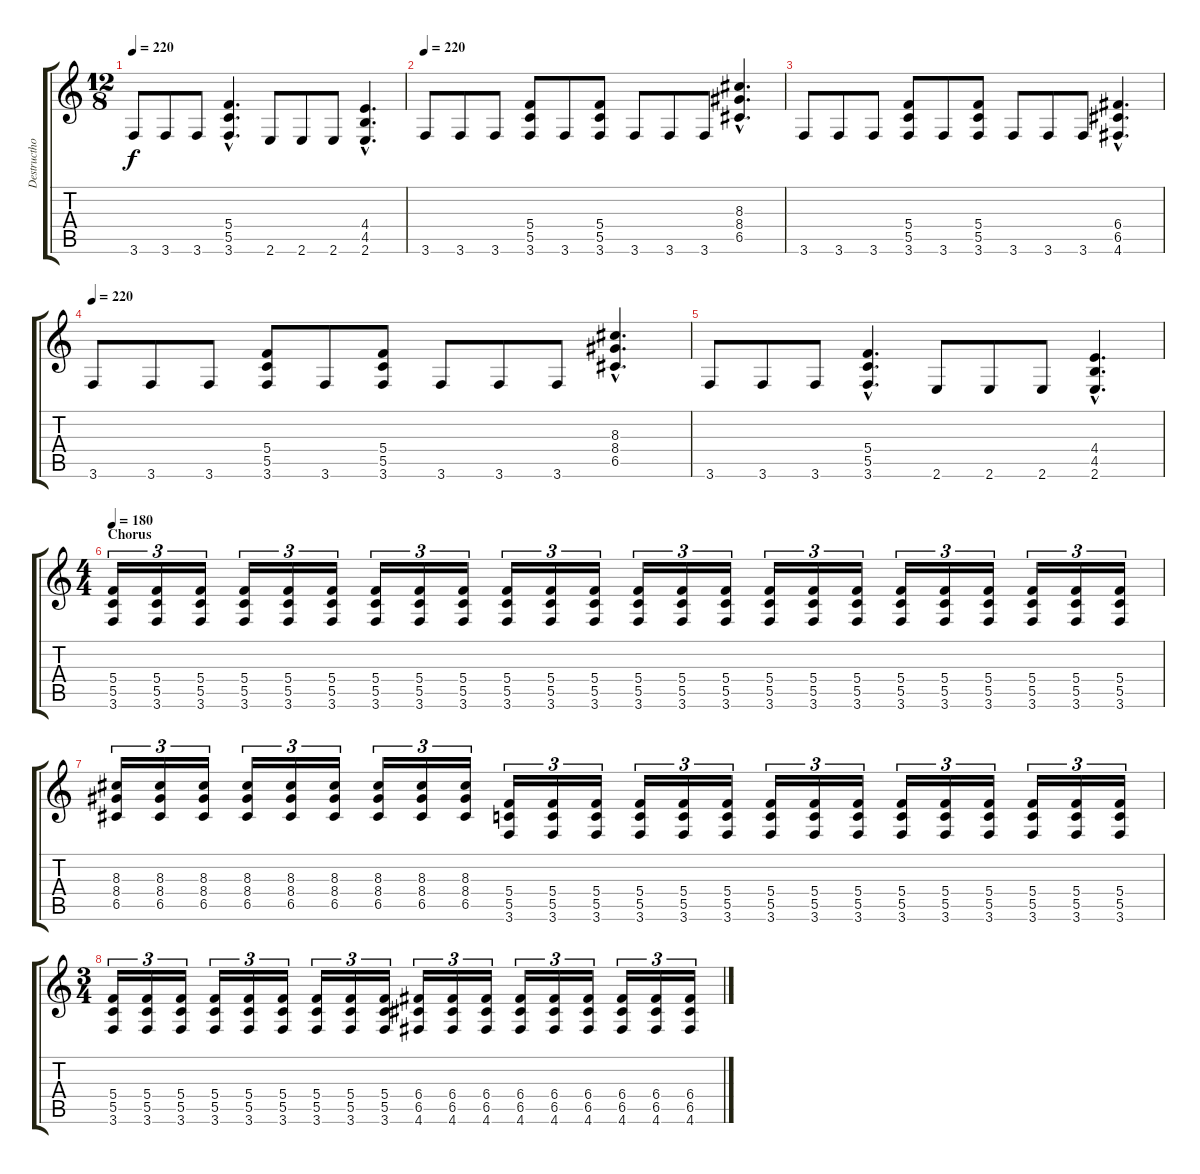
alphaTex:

\track ("Destructhor" "Destructho") {instrument overdrivenguitar}
\staff {score tabs}
\tuning (D4 A3 F3 C3 G2 D2) {hide}
\ts (12 8)
\tempo 220
\clef g2
\ks c
3.6.8{dy f} 3.6.8 3.6.8 (5.4{hac} 5.5{hac} 3.6{hac}).4{d} 2.6.8 2.6.8 2.6.8 (4.4{hac} 4.5{hac} 2.6{hac}).4{d} |
\tempo 220
3.6.8 3.6.8 3.6.8 (5.4 5.5 3.6).8 3.6.8 (5.4 5.5 3.6).8 3.6.8 3.6.8 3.6.8 (8.3{hac} 8.4{hac} 6.5{hac}).4{d} |
3.6.8 3.6.8 3.6.8 (5.4 5.5 3.6).8 3.6.8 (5.4 5.5 3.6).8 3.6.8 3.6.8 3.6.8 (6.4{hac} 6.5{hac} 4.6{hac}).4{d} |
\tempo 220
3.6.8 3.6.8 3.6.8 (5.4 5.5 3.6).8 3.6.8 (5.4 5.5 3.6).8 3.6.8 3.6.8 3.6.8 (8.3{hac} 8.4{hac} 6.5{hac}).4{d} |
3.6.8 3.6.8 3.6.8 (5.4{hac} 5.5{hac} 3.6{hac}).4{d} 2.6.8 2.6.8 2.6.8 (4.4{hac} 4.5{hac} 2.6{hac}).4{d} |
\ts (4 4)
\section ("" "Chorus")
\tempo 180
(5.4 5.5 3.6).16{tu (3 2)} (5.4 5.5 3.6).16{tu (3 2)} (5.4 5.5 3.6).16{tu (3 2)} (5.4 5.5 3.6).16{tu (3 2)} (5.4 5.5 3.6).16{tu (3 2)} (5.4 5.5 3.6).16{tu (3 2)} (5.4 5.5 3.6).16{tu (3 2)} (5.4 5.5 3.6).16{tu (3 2)} (5.4 5.5 3.6).16{tu (3 2)} (5.4 5.5 3.6).16{tu (3 2)} (5.4 5.5 3.6).16{tu (3 2)} (5.4 5.5 3.6).16{tu (3 2)} (5.4 5.5 3.6).16{tu (3 2)} (5.4 5.5 3.6).16{tu (3 2)} (5.4 5.5 3.6).16{tu (3 2)} (5.4 5.5 3.6).16{tu (3 2)} (5.4 5.5 3.6).16{tu (3 2)} (5.4 5.5 3.6).16{tu (3 2)} (5.4 5.5 3.6).16{tu (3 2)} (5.4 5.5 3.6).16{tu (3 2)} (5.4 5.5 3.6).16{tu (3 2)} (5.4 5.5 3.6).16{tu (3 2)} (5.4 5.5 3.6).16{tu (3 2)} (5.4 5.5 3.6).16{tu (3 2)} |
(8.3 8.4 6.5).16{tu (3 2)} (8.3 8.4 6.5).16{tu (3 2)} (8.3 8.4 6.5).16{tu (3 2)} (8.3 8.4 6.5).16{tu (3 2)} (8.3 8.4 6.5).16{tu (3 2)} (8.3 8.4 6.5).16{tu (3 2)} (8.3 8.4 6.5).16{tu (3 2)} (8.3 8.4 6.5).16{tu (3 2)} (8.3 8.4 6.5).16{tu (3 2)} (5.4 5.5 3.6).16{tu (3 2)} (5.4 5.5 3.6).16{tu (3 2)} (5.4 5.5 3.6).16{tu (3 2)} (5.4 5.5 3.6).16{tu (3 2)} (5.4 5.5 3.6).16{tu (3 2)} (5.4 5.5 3.6).16{tu (3 2)} (5.4 5.5 3.6).16{tu (3 2)} (5.4 5.5 3.6).16{tu (3 2)} (5.4 5.5 3.6).16{tu (3 2)} (5.4 5.5 3.6).16{tu (3 2)} (5.4 5.5 3.6).16{tu (3 2)} (5.4 5.5 3.6).16{tu (3 2)} (5.4 5.5 3.6).16{tu (3 2)} (5.4 5.5 3.6).16{tu (3 2)} (5.4 5.5 3.6).16{tu (3 2)} |
\ts (3 4)
(5.4 5.5 3.6).16{tu (3 2)} (5.4 5.5 3.6).16{tu (3 2)} (5.4 5.5 3.6).16{tu (3 2)} (5.4 5.5 3.6).16{tu (3 2)} (5.4 5.5 3.6).16{tu (3 2)} (5.4 5.5 3.6).16{tu (3 2)} (5.4 5.5 3.6).16{tu (3 2)} (5.4 5.5 3.6).16{tu (3 2)} (5.4 5.5 3.6).16{tu (3 2)} (6.4 6.5 4.6).16{tu (3 2)} (6.4 6.5 4.6).16{tu (3 2)} (6.4 6.5 4.6).16{tu (3 2)} (6.4 6.5 4.6).16{tu (3 2)} (6.4 6.5 4.6).16{tu (3 2)} (6.4 6.5 4.6).16{tu (3 2)} (6.4 6.5 4.6).16{tu (3 2)} (6.4 6.5 4.6).16{tu (3 2)} (6.4 6.5 4.6).16{tu (3 2)}
